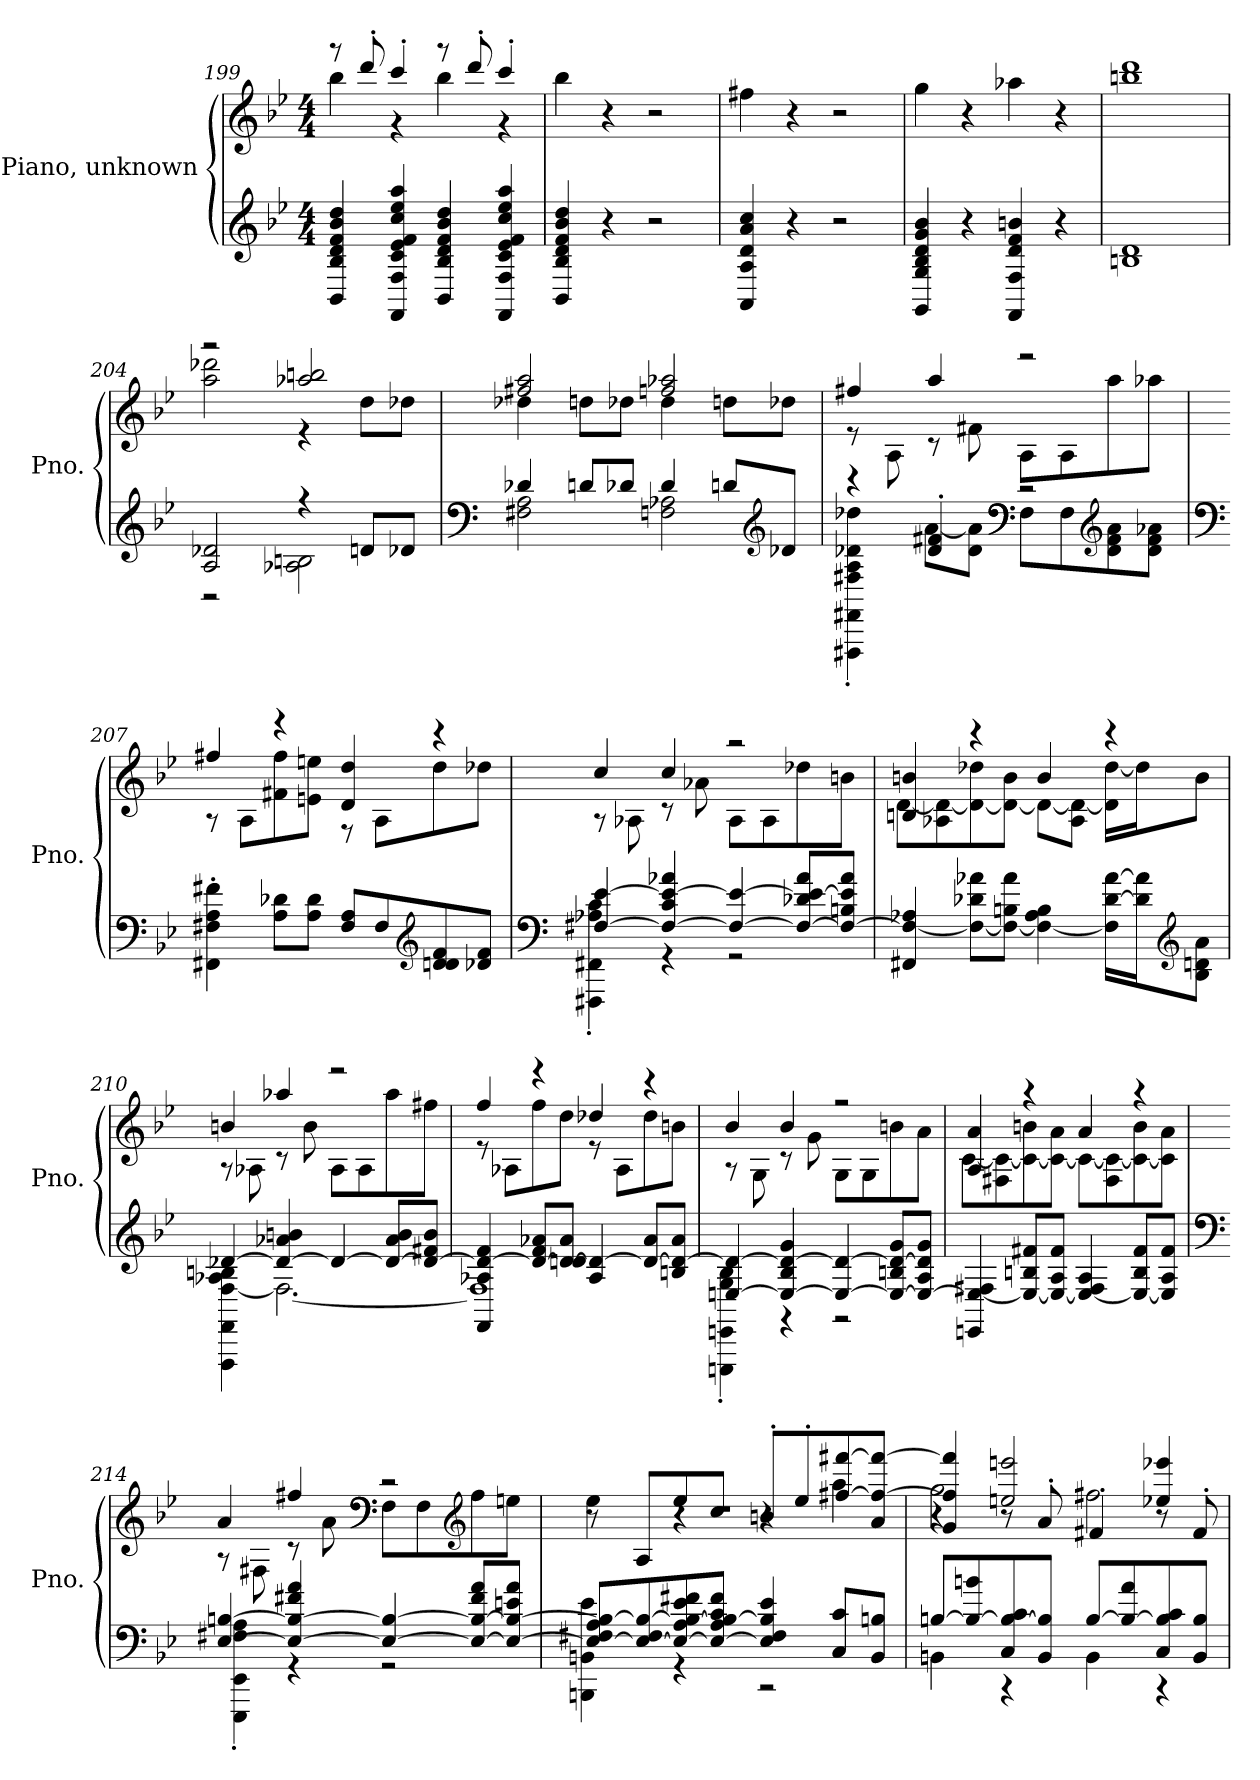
**kern	**kern
*part1	*part1
*staff2	*staff1
*I"Piano, unknown	*
*I'Pno.	*
!!LO:LB:g=z
*clefG2	*clefG2
*k[b-e-]	*k[b-e-]
*M4/4	*M4/4
=199	=199
*	*^
4BB-/ 4B-/ 4d/ 4f/ 4b-/ 4dd/	8r	4bb-\
.	8ddd'/	.
4FF/ 4F/ 4c/ 4e-/ 4f/ 4cc/ 4ee-/ 4aa/	4ccc'/	4r
4BB-/ 4B-/ 4d/ 4f/ 4b-/ 4dd/	8r	4bb-\
.	8ddd'/	.
4FF/ 4F/ 4c/ 4e-/ 4f/ 4cc/ 4ee-/ 4aa/	4ccc'/	4r
*	*v	*v
=200	=200
4BB-/ 4B-/ 4d/ 4f/ 4b-/ 4dd/	4bb-\
4r	4r
2r	2r
=201	=201
4AA/ 4A/ 4d/ 4a/ 4cc/	4ff#X\
4r	4r
2r	2r
=202	=202
4GG/ 4G/ 4B-/ 4d/ 4g/ 4b-/	4gg\
4r	4r
4FF/ 4F/ 4d/ 4f/ 4bn/	4aa-X\
4r	4r
=203	=203
1Bn 1d	1bbn 1ddd
=204	=204
*^	*^
2A/ 2d-X/	2r	2r	2aa\ 2ddd-X\
4r	2A-X\ 2Bn\	2aa-X/ 2bbn/	4r
8dn/L	.	.	8dd\L
8d-X/J	.	.	8dd-X\J
!!LO:LB:g=z	!!
=205	=205	=205	=205
*clefF4	*	*	*
4d-X/	2F#X\ 2A\	2ff#X/ 2aa/	4dd-X\
8dn/L	.	.	8ddn\L
8d-X/J	.	.	8dd-X\J
4d-/	2Fn\ 2A-X\	2ffn/ 2aa-X/	4dd-\
8dn/L	.	.	8ddn\L
*clefG2	*	*	*
8d-X/J	.	.	8dd-X\J
=206	=206	=206	=206
4r	4FFF#X\' 4FF#X\' 4F#X\' 4A\' 4d-X\' 4dd-X\'	4ff#X/	8r
.	.	.	8A\
4d-/' 4f#X/'	[8a\L	4aa/	8r
.	8d-\ 8a\]J	.	8f#X\
*clefF4	*	*	*
2r	8F#\L	2r	8A\L
.	8F#\	.	8A\
*clefG2	*	*	*
.	8d-\ 8f#\ 8a\	.	8aa\
.	8d-\ 8f#\ 8a-X\J	.	8aa-X\J
*v	*v	*	*
!!LO:LB:g=z	!!
=207	=207	=207
*clefF4	*	*
4FF#X\' 4F#X\' 4A\' 4f#X\'	4ff#X/	8r
.	.	8A\L
8A\ 8d-X\L	4r	8f#X\ 8ff#\
8A\ 8d-\J	.	8en\ 8een\J
8F#/ 8A/L	4d/ 4dd/	8r
8F#/	.	8A\L
*clefG2	*	*
8d-/ 8dn/ 8f#/	4r	8dd\
8d-X/ 8f#/J	.	8dd-X\J
=208	=208	=208
*clefF4	*	*
*^	*	*
[4F#X/ [4e-/	4FFF#X\' 4FF#X\' 4A-X\' 4c\'	4cc/	8r
.	.	.	8A-X\
4F#/_ 4c/ 4e-/_ 4a-X/	4r	4cc/	8r
.	.	.	8a-X\
4F#/_ 4e-/_	2r	2r	8A-\L
.	.	.	8A-\
8F#/_ 8d-X/ 8e-/_ 8a-/L	.	.	8dd-X\
8F#/_ 8Bn/ 8e-/] 8a-/J	.	.	8bn\J
*v	*v	*	*
!!LO:LB:g=z	!!
=209	=209	=209
4FF#X/ 4F#/_ 4A-X/	4Bn/ 4bn/	[8d\L
.	.	8A-X\ 8d\_
8F#\_ 8d-X\ 8a-X\L	4r	8d\_ 8dd-X\
8F#\_ 8Bn\ 8a-\J	.	8d\_ 8b\J
4F#\_ 4A-\ 4B\	4b/	8d\L_
.	.	8A-\ 8d\_J
16F#\] [16d-\ [16a-\LL	4r	16d\] [16dd-\LL
16d-\] 16a-\]J	.	16dd-\J]
*clefG2	*	*
8B\ 8dn\ 8a-\J	.	8b\J
=210	=210	=210
*^	*	*
[4d-X/	4FFF\ 4FF\ [4F\ 4A-X\ 4Bn\	4bn/	8r
.	.	.	8A-X\
4d-/_ 4a-X/ 4bn/	2.F\_	4aa-X/	8r
.	.	.	8b\
4d-/_	.	2r	8A-\L
.	.	.	8A-\
8d-/_ 8a-/ 8b/L	.	.	8aa-\
8d-/_ 8f#X/ 8b/J	.	.	8ff#X\J
=211	=211	=211	=211
4FF/ 4A-X/ 4d-/_ 4f/	1F]	4ff/	8r
.	.	.	8A-X\L
8d-/_ 8f/ 8a-X/L	.	4r	8ff\
8d-/_ 8dn/ 8a-/J	.	.	8dd\J
4A-/ 4d-/_	.	4dd-X/	8r
.	.	.	8A-\L
8d-/_ 8a-/L	.	4r	8dd-\
8Bn/ 8d-/_ 8a-/J	.	.	8bn\J
!!LO:LB:g=z	!!
=212	=212	=212	=212
[4En/ 4d-/_	4EEEn\' 4EEn\' 4G\' 4B-\'	4b-/	8r
.	.	.	8G\
4E/_ 4B-/ 4d-/_ 4g/	4r	4b-/	8r
.	.	.	8g\
4E/_ 4d-/_	2r	2r	8G\L
.	.	.	8G\
8E/_ 8Bn/ 8d-/_ 8g/L	.	.	8bn\
8E/_ 8A/ 8d-/] 8g/J	.	.	8a\J
*v	*v	*	*
=213	=213	=213
4EEn/ 4E/_ 4F#X/	4A/ 4a/	[8c\L
.	.	8F#X\ 8c\_
8E/_ 8Bn/ 8f#X/L	4r	8c\_ 8bn\
8E/_ 8A/ 8f#/J	.	8c\_ 8a\J
4E/_ 4F#/ 4A/	4a/	8c\L_
.	.	8F#\ 8c\_
8E/_ 8B/ 8f#/L	4r	8c\_ 8b\
8E/] 8A/ 8f#/J	.	8c\] 8a\J
=214	=214	=214
*clefF4	*	*
*^	*	*
[4E-/ [4Bn/	4EEE-\' 4EE-\' 4F#X\' 4A\'	4a/	8r
.	.	.	8F#X\
4E-/_ 4B/_ 4f#X/ 4a/	4r	4ff#X/	8r
.	.	.	8a\
*	*	*clefF4	*
4E-/_ 4B/_	2r	2r	8F#\L
.	.	.	8F#\
*	*	*clefG2	*
8E-/_ 8B/_ 8f#/ 8a/L	.	.	8ff#\
8E-/_ 8B/_ 8en/ 8a/J	.	.	8een\J
!!LO:PB:g=z
=215	=215	=215	=215
*	*	*	*^
8E-/_ 8F#X/ 8A/ 8B/_L	4BBBn\ 4BBn\ 4e-\	1r	4ee-\	8r
8E-/_ 8F#/ 8B/_	.	.	.	8A/L
8E-/_ 8A/ 8B/_ 8e-/ 8f#X/	4r	.	4r	8ee-/
8E-/_ 8A/ 8B/_ 8c/ 8f#/J	.	.	.	8cc/J
4E-/] 4F#/ 4B/] 4e-/	2r	.	4r	8bn'/L
.	.	.	.	8ee-'/
8C/ 8c/L	.	.	4aa\	[8ff#X/ [8fff#X/
8BB/ 8Bn/J	.	.	.	8a/ 8ff#/_ 8fff#/_J
=216	=216	=216	=216	=216
[8Bn/L	4BBn\	4r	2gg\	4g/ 4ff#/] 4fff#/]
8B/_ 8bn/	.	.	.	.
8C/ 8B/_ 8c/	4r	2een/ 2eeen/	.	8r
8BB/ 8B/]J	.	.	.	8a'/
[8B/L	4BB\	.	2ff#X\	4f#X'/
8B/_ 8a/	.	.	.	.
8C/ 8B/] 8c/	4r	4ee-X/ 4eee-X/	.	8r
8BB/ 8B/J	.	.	.	8f#'/
*v	*v	*	*	*
*	*v	*v	*v
=	=
*-	*-
